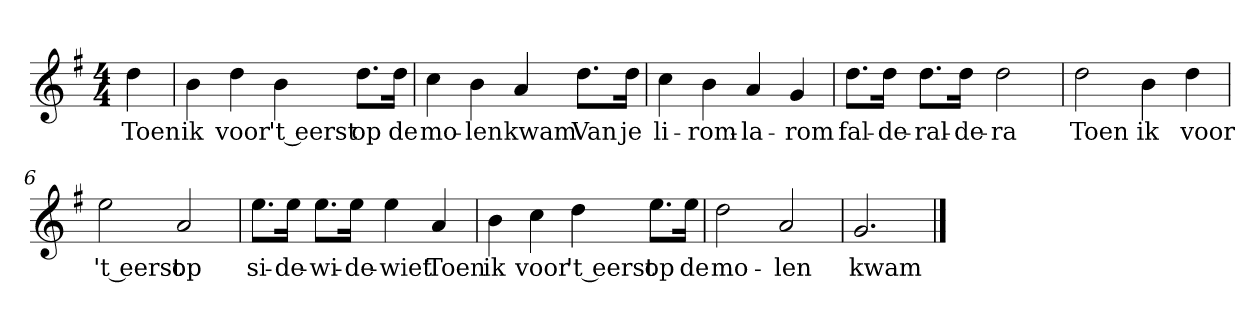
**kern	**text
*part1	*part1
*staff1	*staff1
*clefG2	*
*k[f#]	*
*G:	*
*M4/4	*
*MM120	*
=	=
4dd	Toen
=1	=1
4b	ik
4dd	voor
4b	't eerst
8.dd\L	op
16dd\Jk	de
=2	=2
4cc	mo-
4b	-len
4a	kwam
8.dd\L	Van
16dd\Jk	je
=3	=3
4cc	li-
4b	-rom-
4a	-la-
4g	-rom
=4	=4
8.dd\L	fal-
16dd\Jk	-de-
8.dd\L	-ral-
16dd\Jk	-de-
2dd	-ra
=5	=5
2dd	Toen
4b	ik
4dd	voor
=6	=6
2ee	't eerst
2a	op
=7	=7
8.ee\L	si-
16ee\Jk	-de-
8.ee\L	-wi-
16ee\Jk	-de-
4ee	-wiet
4a	Toen
=8	=8
4b	ik
4cc	voor
4dd	't eerst
8.ee\L	op
16ee\Jk	de
=9	=9
2dd	mo-
2a	-len
=10	=10
2.g	kwam
==	==
*-	*-
